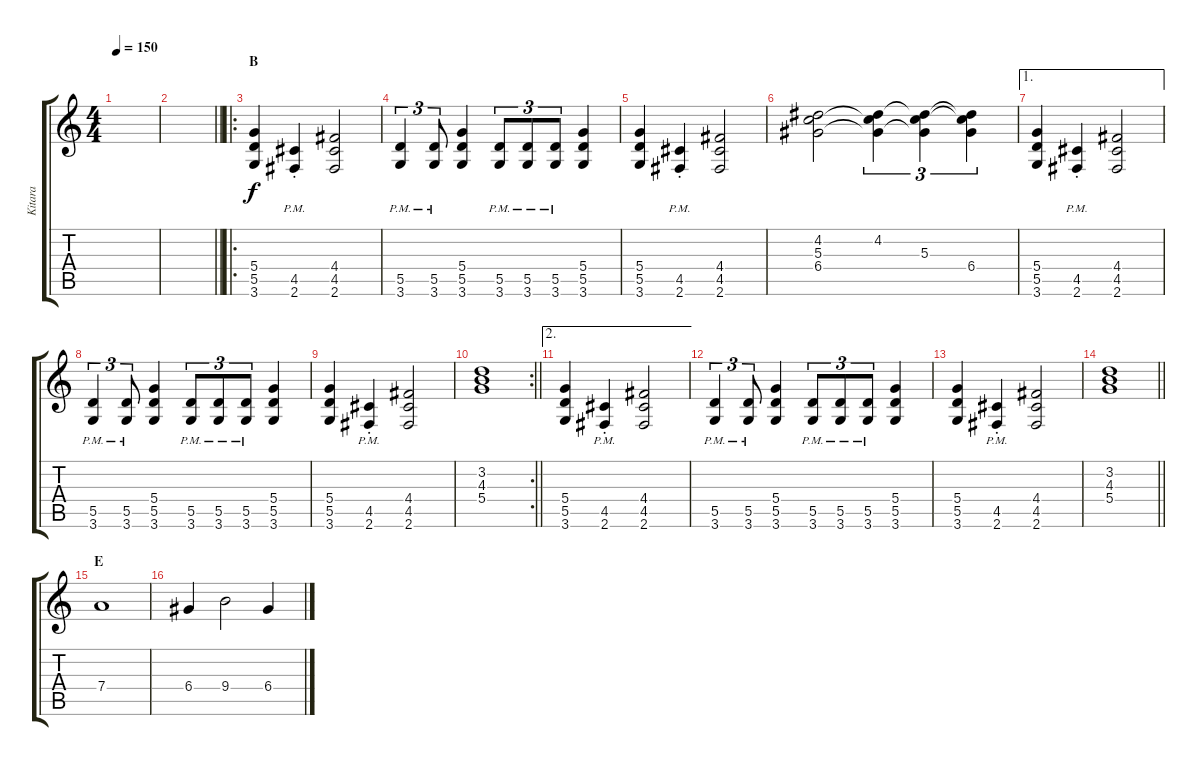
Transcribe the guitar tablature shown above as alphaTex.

\track ("Kitara" "Kitara") {mute instrument distortionguitar}
\staff {score tabs}
\tuning (E4 B3 G3 D3 A2 E2) {hide}
\ts (4 4)
\tempo 150
\clef g2
\ks c
|
\barLineRight lightlight
|
\ro
\section ("" "B")
(5.4 5.5 3.6).4 (4.5{pm st} 2.6{pm st}).4 (4.4 4.5 2.6).2 |
(5.5{pm} 3.6{pm}).4{tu (3 2)} (5.5{pm} 3.6{pm}).8{tu (3 2)} (5.4 5.5 3.6).4 (5.5{pm} 3.6{pm}).8{tu (3 2)} (5.5{pm} 3.6{pm}).8{tu (3 2)} (5.5{pm} 3.6{pm}).8{tu (3 2)} (5.4 5.5 3.6).4 |
(5.4 5.5 3.6).4 (4.5{pm st} 2.6{pm st}).4 (4.4 4.5 2.6).2 |
(4.2 5.3 6.4).2 (4.2 5.3{t} 6.4{t}).4{tu (3 2)} (4.2{t} 5.3 6.4{t}).4{tu (3 2)} (4.2{t} 5.3{t} 6.4).4{tu (3 2)} |
\ae 1
(5.4 5.5 3.6).4 (4.5{pm st} 2.6{pm st}).4 (4.4 4.5 2.6).2 |
(5.5{pm} 3.6{pm}).4{tu (3 2)} (5.5{pm} 3.6{pm}).8{tu (3 2)} (5.4 5.5 3.6).4 (5.5{pm} 3.6{pm}).8{tu (3 2)} (5.5{pm} 3.6{pm}).8{tu (3 2)} (5.5{pm} 3.6{pm}).8{tu (3 2)} (5.4 5.5 3.6).4 |
(5.4 5.5 3.6).4 (4.5{pm st} 2.6{pm st}).4 (4.4 4.5 2.6).2 |
\rc 2
\barLineRight lightlight
(3.2 4.3 5.4).1 |
\ae 2
(5.4 5.5 3.6).4 (4.5{pm st} 2.6{pm st}).4 (4.4 4.5 2.6).2 |
(5.5{pm} 3.6{pm}).4{tu (3 2)} (5.5{pm} 3.6{pm}).8{tu (3 2)} (5.4 5.5 3.6).4 (5.5{pm} 3.6{pm}).8{tu (3 2)} (5.5{pm} 3.6{pm}).8{tu (3 2)} (5.5{pm} 3.6{pm}).8{tu (3 2)} (5.4 5.5 3.6).4 |
(5.4 5.5 3.6).4 (4.5{pm st} 2.6{pm st}).4 (4.4 4.5 2.6).2 |
\barLineRight lightlight
(3.2 4.3 5.4).1 |
\section ("" "E")
7.4.1 |
6.4.4 9.4.2 6.4.4
